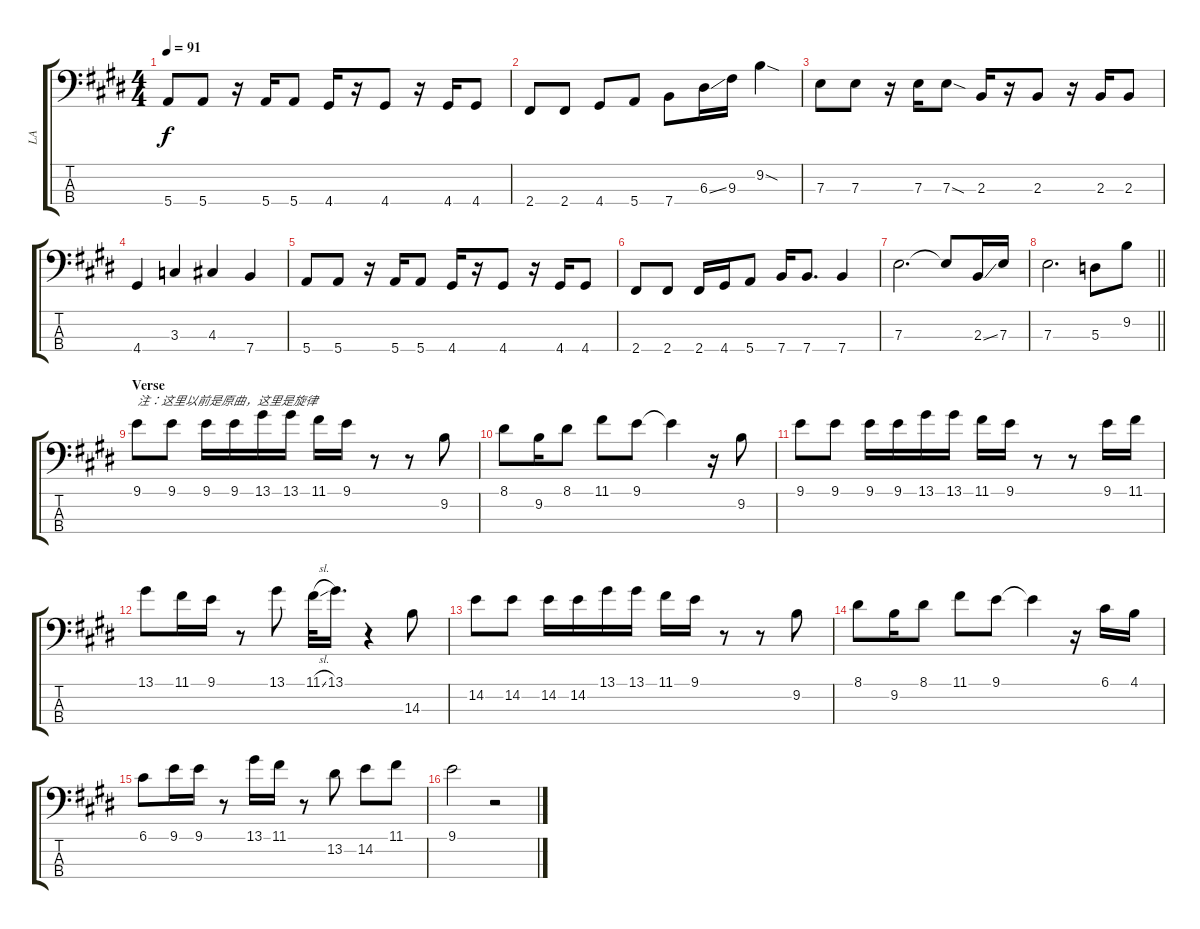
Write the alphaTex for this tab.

\track ("LA" "LA") {instrument electricbassfinger}
\staff {score tabs}
\tuning (G2 D2 A1 E1) {hide}
\ts (4 4)
\tempo 91
\clef f4
\ks c#minor
5.4.8{dy f} 5.4.8 r.16 5.4.16 5.4.8 4.4.16 r.16 4.4.8 r.16 4.4.16 4.4.8 |
2.4.8 2.4.8 4.4.8 5.4.8 7.4.8 6.3{ss}.16 9.3.16 9.2{sod}.4 |
\ks e
7.3.8 7.3.8 r.16 7.3.16 7.3{sod}.8 2.3.16 r.16 2.3.8 r.16 2.3.16 2.3.8 |
\ks c#minor
4.4.4 3.3.4 4.3.4 7.4.4 |
5.4.8 5.4.8 r.16 5.4.16 5.4.8 4.4.16 r.16 4.4.8 r.16 4.4.16 4.4.8 |
2.4.8 2.4.8 2.4.16 4.4.16 5.4.8 7.4.16 7.4.8{d} 7.4.4 |
\ks e
7.3.2{d} 7.3{t}.8 2.3{ss}.16 7.3.16 |
\barLineRight lightlight
\ks c#minor
7.3.2{d} 5.3.8 9.2.8 |
\section ("" "Verse")
\ks e
9.1.8{txt "注：这里以前是原曲，这里是旋律"} 9.1.8 9.1.16 9.1.16 13.1.16 13.1.16 11.1.16 9.1.16 r.8 r.8 9.2.8 |
\ks c#minor
8.1.8 9.2.16 8.1.8 11.1.8 9.1.8 9.1{t}.4 r.16 9.2.8 |
9.1.8 9.1.8 9.1.16 9.1.16 13.1.16 13.1.16 11.1.16 9.1.16 r.8 r.8 9.1.16 11.1.16 |
13.1.8 11.1.16 9.1.16 r.8 13.1.8 11.1{sl}.32 13.1.16{d} r.4 14.3.8 |
\ks e
14.2.8 14.2.8 14.2.16 14.2.16 13.1.16 13.1.16 11.1.16 9.1.16 r.8 r.8 9.2.8 |
\ks c#minor
8.1.8 9.2.16 8.1.8 11.1.8 9.1.8 9.1{t}.4 r.16 6.1.16 4.1.16 |
6.1.8 9.1.16 9.1.16 r.8 13.1.16 11.1.16 r.8 13.2.8 14.2.8 11.1.8 |
9.1.2 r.2
